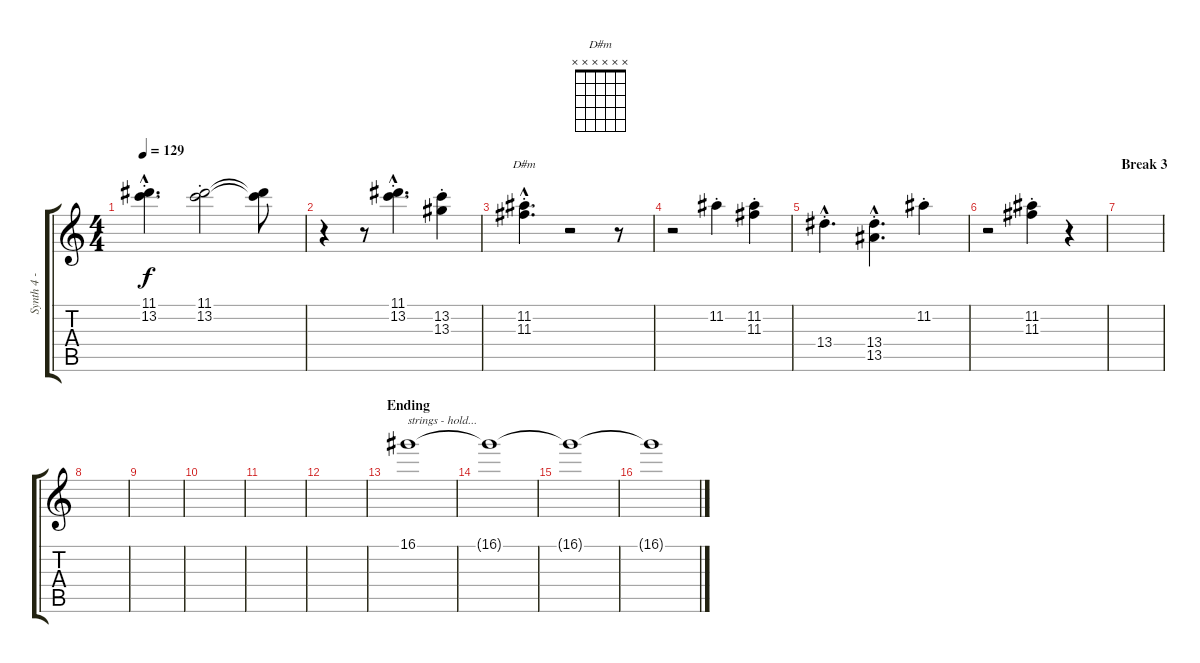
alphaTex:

\track ("Synth 4 - fills" "Synth 4 - ") {instrument synthbass2}
\staff {score tabs}
\tuning (E4 B3 G3 D3 A2 E2) {hide}
\chord ("D#m" x x x x x x)
\ts (4 4)
\tempo 129
\clef g2
\ks c
(11.1{hac st} 13.2{hac st}).4{d dy f} (11.1{st} 13.2{st}).2 (11.1{t} 13.2{t}).8 |
r.4 r.8 (11.1{hac st} 13.2{hac st}).4{d} (13.2{st} 13.3{st}).4 |
(11.2{hac st} 11.3{hac st}).4{d ch "D#m"} r.2 r.8 |
r.2 11.2{st}.4 (11.2{st} 11.3{st}).4 |
13.4{hac st}.4{d} (13.4{hac st} 13.5{hac st}).4{d} 11.2{st}.4 |
r.2 (11.2{st} 11.3{st}).4 r.4 |
\section ("" "Break 3")
|
|
|
|
|
|
\section ("" "Ending")
16.1.1{txt "strings - hold..." volume 10 instrument stringensemble1} |
16.1{t}.1 |
16.1{t}.1 |
16.1{t}.1
